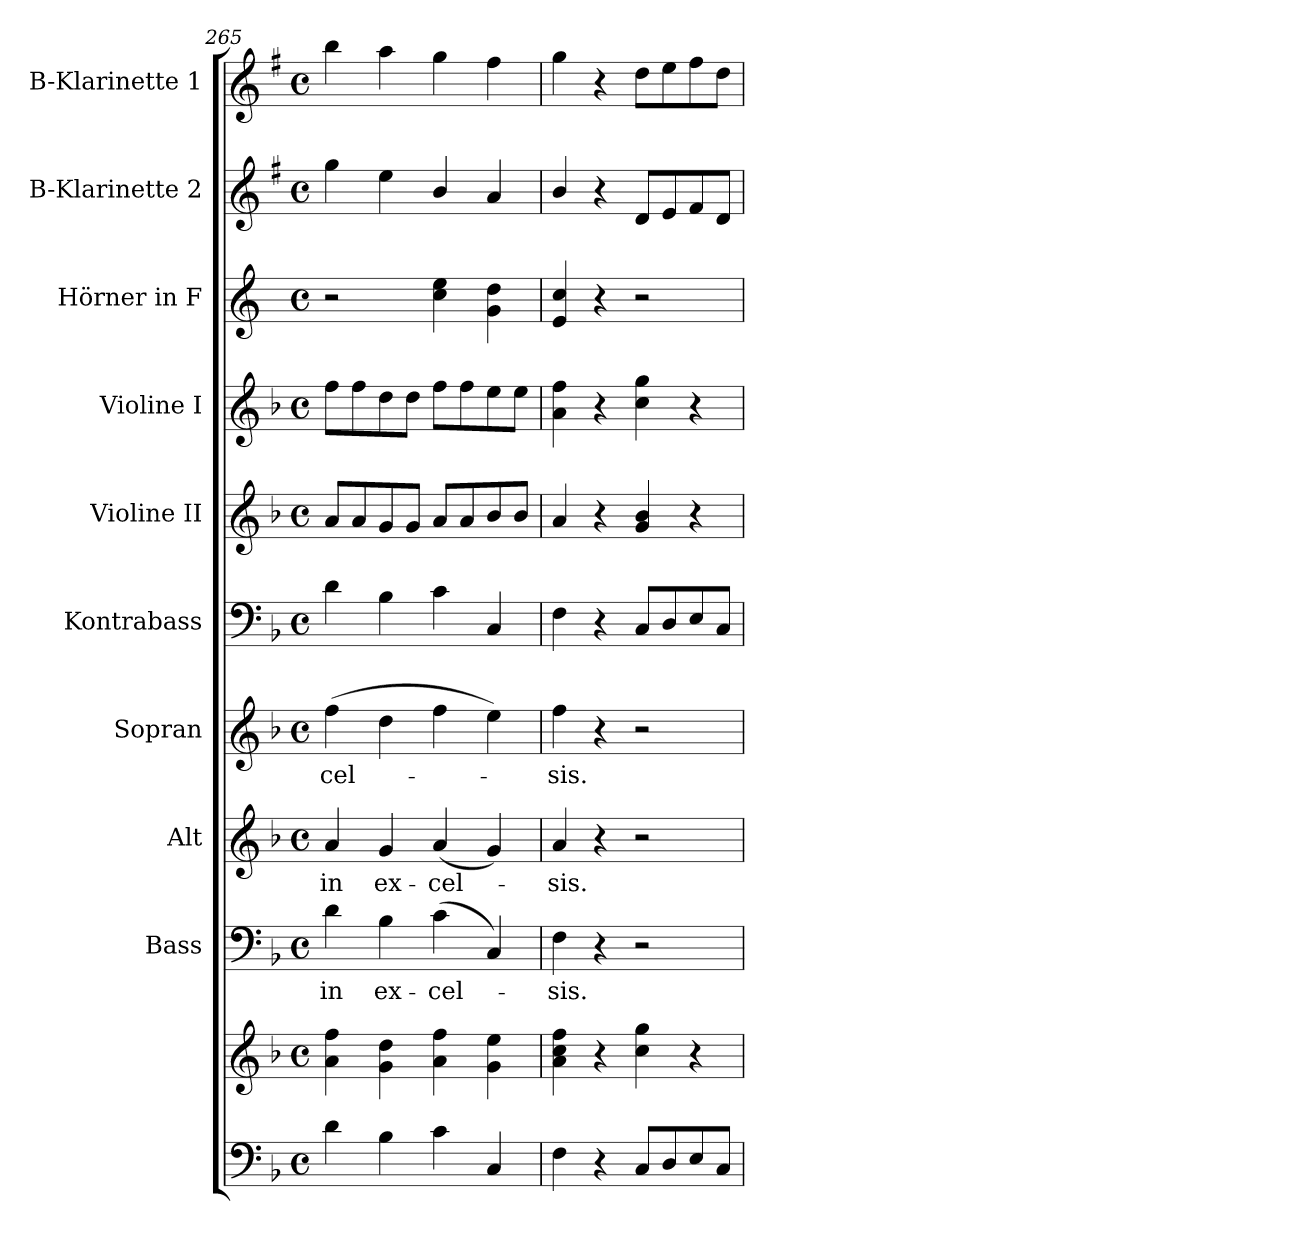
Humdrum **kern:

**kern	**kern	**kern	**text	**kern	**text	**kern	**text	**kern	**kern	**kern	**kern	**kern	**kern
*part10	*part10	*part9	*part9	*part8	*part8	*part7	*part7	*part6	*part5	*part4	*part3	*part2	*part1
*staff11	*staff10	*staff9	*staff9	*staff8	*staff8	*staff7	*staff7	*staff6	*staff5	*staff4	*staff3	*staff2	*staff1
*	*	*I"Bass	*	*I"Alt	*	*I"Sopran	*	*I"Kontrabass	*I"Violine II	*I"Violine I	*I"Hörner in F	*I"B-Klarinette 2	*I"B-Klarinette 1
*	*	*I'B.	*	*I'A.	*	*I'S.	*	*I'Kb.	*I'Vl. II	*I'Vl. I	*	*I'B Kl. 2	*I'B Kl. 1
*clefF4	*clefG2	*clefF4	*	*clefG2	*	*clefG2	*	*clefF4	*clefG2	*clefG2	*clefG2	*clefG2	*clefG2
*	*	*	*	*	*	*	*	*ITrd7c12	*	*	*ITrd4c7	*ITrd1c2	*ITrd1c2
*k[b-]	*k[b-]	*k[b-]	*	*k[b-]	*	*k[b-]	*	*k[b-]	*k[b-]	*k[b-]	*k[b-]	*k[b-]	*k[b-]
*F:	*F:	*F:	*	*F:	*	*F:	*	*F:	*F:	*F:	*F:	*F:	*F:
*M4/4	*M4/4	*M4/4	*	*M4/4	*	*M4/4	*	*M4/4	*M4/4	*M4/4	*M4/4	*M4/4	*M4/4
*met(c)	*met(c)	*met(c)	*	*met(c)	*	*met(c)	*	*met(c)	*met(c)	*met(c)	*met(c)	*met(c)	*met(c)
=265	=265	=265	=265	=265	=265	=265	=265	=265	=265	=265	=265	=265	=265
!	!	!	!LO:LY:b	!	!LO:LY:b	!	!LO:LY:b	!	!	!	!	!	!
4d\	4a\ 4ff\	4d\	in	4a/	in	(>4ff\	-cel-	4D\	8a/L	8ff\L	2r	4ff\	4aa\
.	.	.	.	.	.	.	.	.	8a/	8ff\	.	.	.
!	!	!	!LO:LY:b	!	!LO:LY:b	!	!	!	!	!	!	!	!
4B-\	4g\ 4dd\	4B-\	ex-	4g/	ex-	4dd\	.	4BB-\	8g/	8dd\	.	4dd\	4gg\
.	.	.	.	.	.	.	.	.	8g/J	8dd\J	.	.	.
!	!	!	!LO:LY:b	!	!LO:LY:b	!	!	!	!	!	!	!	!
4c\	4a\ 4ff\	(>4c\	-cel-	(<4a/	-cel-	4ff\	.	4C\	8a/L	8ff\L	4f\ 4a\	4a/	4ff\
.	.	.	.	.	.	.	.	.	8a/	8ff\	.	.	.
4C/	4g\ 4ee\	4C/)	.	4g/)	.	4ee\)	.	4CC/	8b-/	8ee\	4c\ 4g\	4g/	4ee\
.	.	.	.	.	.	.	.	.	8b-/J	8ee\J	.	.	.
=266	=266	=266	=266	=266	=266	=266	=266	=266	=266	=266	=266	=266	=266
!	!	!	!LO:LY:b	!	!LO:LY:b	!	!LO:LY:b	!	!	!	!	!	!
4F\	4a\ 4cc\ 4ff\	4F\	-sis.	4a/	-sis.	4ff\	-sis.	4FF\	4a/	4a\ 4ff\	4A/ 4f/	4a/	4ff\
4r	4r	4r	.	4r	.	4r	.	4r	4r	4r	4r	4r	4r
8C/L	4cc\ 4gg\	2r	.	2r	.	2r	.	8CC/L	4g/ 4b-/	4cc\ 4gg\	2r	8c/L	8cc\L
8D/	.	.	.	.	.	.	.	8DD/	.	.	.	8d/	8dd\
8E/	4r	.	.	.	.	.	.	8EE/	4r	4r	.	8e/	8ee\
8C/J	.	.	.	.	.	.	.	8CC/J	.	.	.	8c/J	8cc\J
=	=	=	=	=	=	=	=	=	=	=	=	=	=
*-	*-	*-	*-	*-	*-	*-	*-	*-	*-	*-	*-	*-	*-
